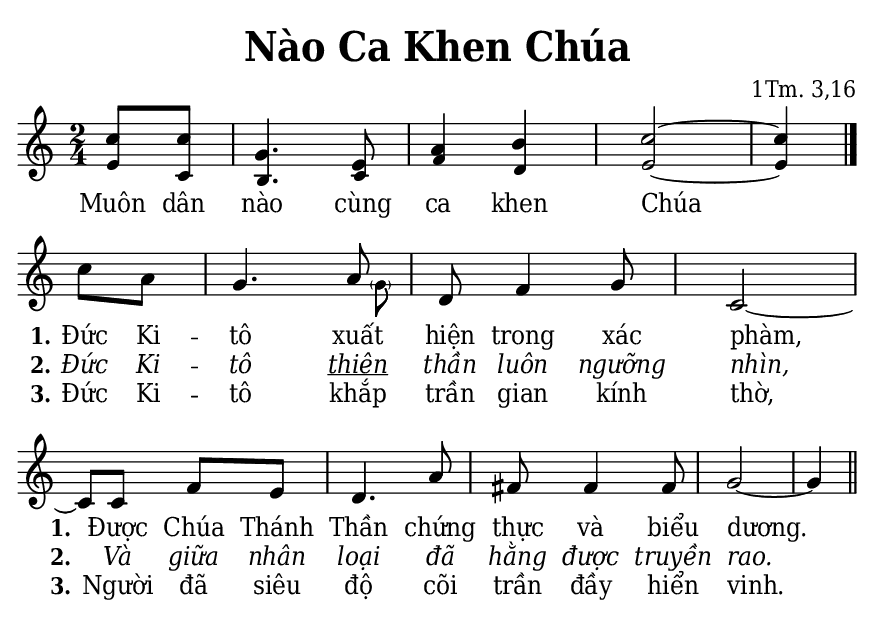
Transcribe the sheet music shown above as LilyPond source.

% Cài đặt chung\
\version "2.22.1"
\include "english.ly"

\header {
  title = \markup { \fontsize #1 "Nào Ca Khen Chúa" }
  composer = "1Tm. 3,16"
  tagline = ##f
}

% Nhạc phiên khúc
nhacPhienKhucSop = \relative c'' {
  \partial 4 c8 c |
  g4. e8 |
  a4 b |
  c2 ~ |
  c4 \bar "|." \break
  
  c8 a |
  g4.
  <<
    {
      \voiceOne
      a8
    }
    \new Voice = "splitpart" {
      \voiceTwo
      \once \override NoteColumn.force-hshift = #2
      \tweak font-size #-2
      \parenthesize
      g
    }
  >>
  \oneVoice
  d f4 g8 |
  c,2 ~ |
  c8 c f e |
  d4. a'8 |
  fs fs4 fs8 |
  g2 ~ |
  g4 \bar "||"
}

nhacPhienKhucAlto = \relative c' {
  e8 c |
  b4. c8 |
  f4 d |
  e2 ~ |
  e4
}

% Lời phiên khúc
loiPhienKhucSop = \lyrics {
  %\set stanza = "ĐK:"
  Muôn dân nào cùng ca khen Chúa
  <<
    {
      \set stanza = "1."
      Đức Ki -- tô xuất hiện trong xác phàm,
      Được Chúa Thánh Thần chứng thực và biểu dương.
    }
    \new Lyrics {
	    \set associatedVoice = "beSop"
	    \set stanza = "2."
      \override Lyrics.LyricText.font-shape = #'italic
	    Đức Ki -- tô \markup { \italic \underline "thiên" }
	    thần luôn ngưỡng nhìn,
	    Và giữa nhân loại đã hằng được truyền rao.
    }
    \new Lyrics {
	    \set associatedVoice = "beSop"
	    \set stanza = "3."
	    Đức Ki -- tô khắp trần gian kính thờ,
	    Người đã siêu độ cõi trần đầy hiển vinh.
    }
  >>
}

% Dàn trang
\paper {
  #(set-paper-size "a5")
  top-margin = 3\mm
  bottom-margin = 3\mm
  left-margin = 3\mm
  right-margin = 3\mm
  indent = #0
  #(define fonts
	 (make-pango-font-tree "Deja Vu Serif Condensed"
	 		       "Deja Vu Serif Condensed"
			       "Deja Vu Serif Condensed"
			       (/ 20 20)))
  print-page-number = ##f
  system-system-spacing = #'((basic-distance . 0.1) (padding . 3))
}

TongNhip = {
  \key c \major \time 2/4
  \set Timing.beamExceptions = #'()
  \set Timing.baseMoment = #(ly:make-moment 1/4)
}

% mã nguồn cho những chức năng chưa hỗ trợ trong phiên bản lilypond hiện tại
% cung cấp bởi cộng đồng lilypond khi gửi email đến lilypond-user@gnu.org
% Đổi kích thước nốt cho bè phụ
notBePhu =
#(define-music-function (font-size music) (number? ly:music?)
   (for-some-music
     (lambda (m)
       (if (music-is-of-type? m 'rhythmic-event)
           (begin
             (set! (ly:music-property m 'tweaks)
                   (cons `(font-size . ,font-size)
                         (ly:music-property m 'tweaks)))
             #t)
           #f))
     music)
   music)

% in số phiên khúc trên mỗi dòng
#(define (add-grob-definition grob-name grob-entry)
    (set! all-grob-descriptions
          (cons ((@@ (lily) completize-grob-entry)
                 (cons grob-name grob-entry))
                all-grob-descriptions)))

#(add-grob-definition
   'StanzaNumberSpanner
   `((direction . ,LEFT)
     (font-series . bold)
     (padding . 1)
     (side-axis . ,X)
     (stencil . ,ly:text-interface::print)
     (X-offset . ,ly:side-position-interface::x-aligned-side)
     (Y-extent . ,grob::always-Y-extent-from-stencil)
     (meta . ((class . Spanner)
              (interfaces . (font-interface
                             side-position-interface
                             stanza-number-interface
                             text-interface))))))

\layout {
   \context {
     \Global
     \grobdescriptions #all-grob-descriptions
   }
   \context {
     \Score
     \remove Stanza_number_align_engraver
     \consists
       #(lambda (context)
          (let ((texts '())
                (syllables '()))
            (make-engraver
             (acknowledgers
              ((stanza-number-interface engraver grob source-engraver)
                 (set! texts (cons grob texts)))
              ((lyric-syllable-interface engraver grob source-engraver)
                 (set! syllables (cons grob syllables))))
             ((stop-translation-timestep engraver)
                (for-each
                 (lambda (text)
                   (for-each
                    (lambda (syllable)
                      (ly:pointer-group-interface::add-grob text
'side-support-elements syllable))
                    syllables))
                 texts)
                (set! syllables '())))))
   }
   \context {
     \Lyrics
     \remove Stanza_number_engraver
     \consists
       #(lambda (context)
          (let ((text #f)
                (last-stanza #f))
            (make-engraver
             ((process-music engraver)
                (let ((stanza (ly:context-property context 'stanza #f)))
                  (if (and stanza (not (equal? stanza last-stanza)))
                      (let ((column (ly:context-property context
'currentCommandColumn)))
                        (set! last-stanza stanza)
                        (if text
                            (ly:spanner-set-bound! text RIGHT column))

                        (set! text (ly:engraver-make-grob engraver
'StanzaNumberSpanner '()))
                        (ly:grob-set-property! text 'text stanza)
                        (ly:spanner-set-bound! text LEFT column)))))
             ((finalize engraver)
                (if text
                    (let ((column (ly:context-property context
'currentCommandColumn)))
                      (ly:spanner-set-bound! text RIGHT column)))))))
     \override StanzaNumberSpanner.horizon-padding = 10000
   }
}
% kết thúc mã nguồn

\score {
  \new ChoirStaff <<
    \new Staff \with {
        \consists "Merge_rests_engraver"
        printPartCombineTexts = ##f
      }
      <<
      \new Voice \TongNhip \partCombine 
        \nhacPhienKhucSop
        \notBePhu -1 { \nhacPhienKhucAlto }
      \new NullVoice = beSop \nhacPhienKhucSop
      \new Lyrics \lyricsto beSop \loiPhienKhucSop
      >>
  >>
  \layout {
    \override Lyrics.LyricSpace.minimum-distance = #1.5
    \override Score.BarNumber.break-visibility = ##(#f #f #f)
    \override Score.SpacingSpanner.uniform-stretching = ##t
  } 
}
